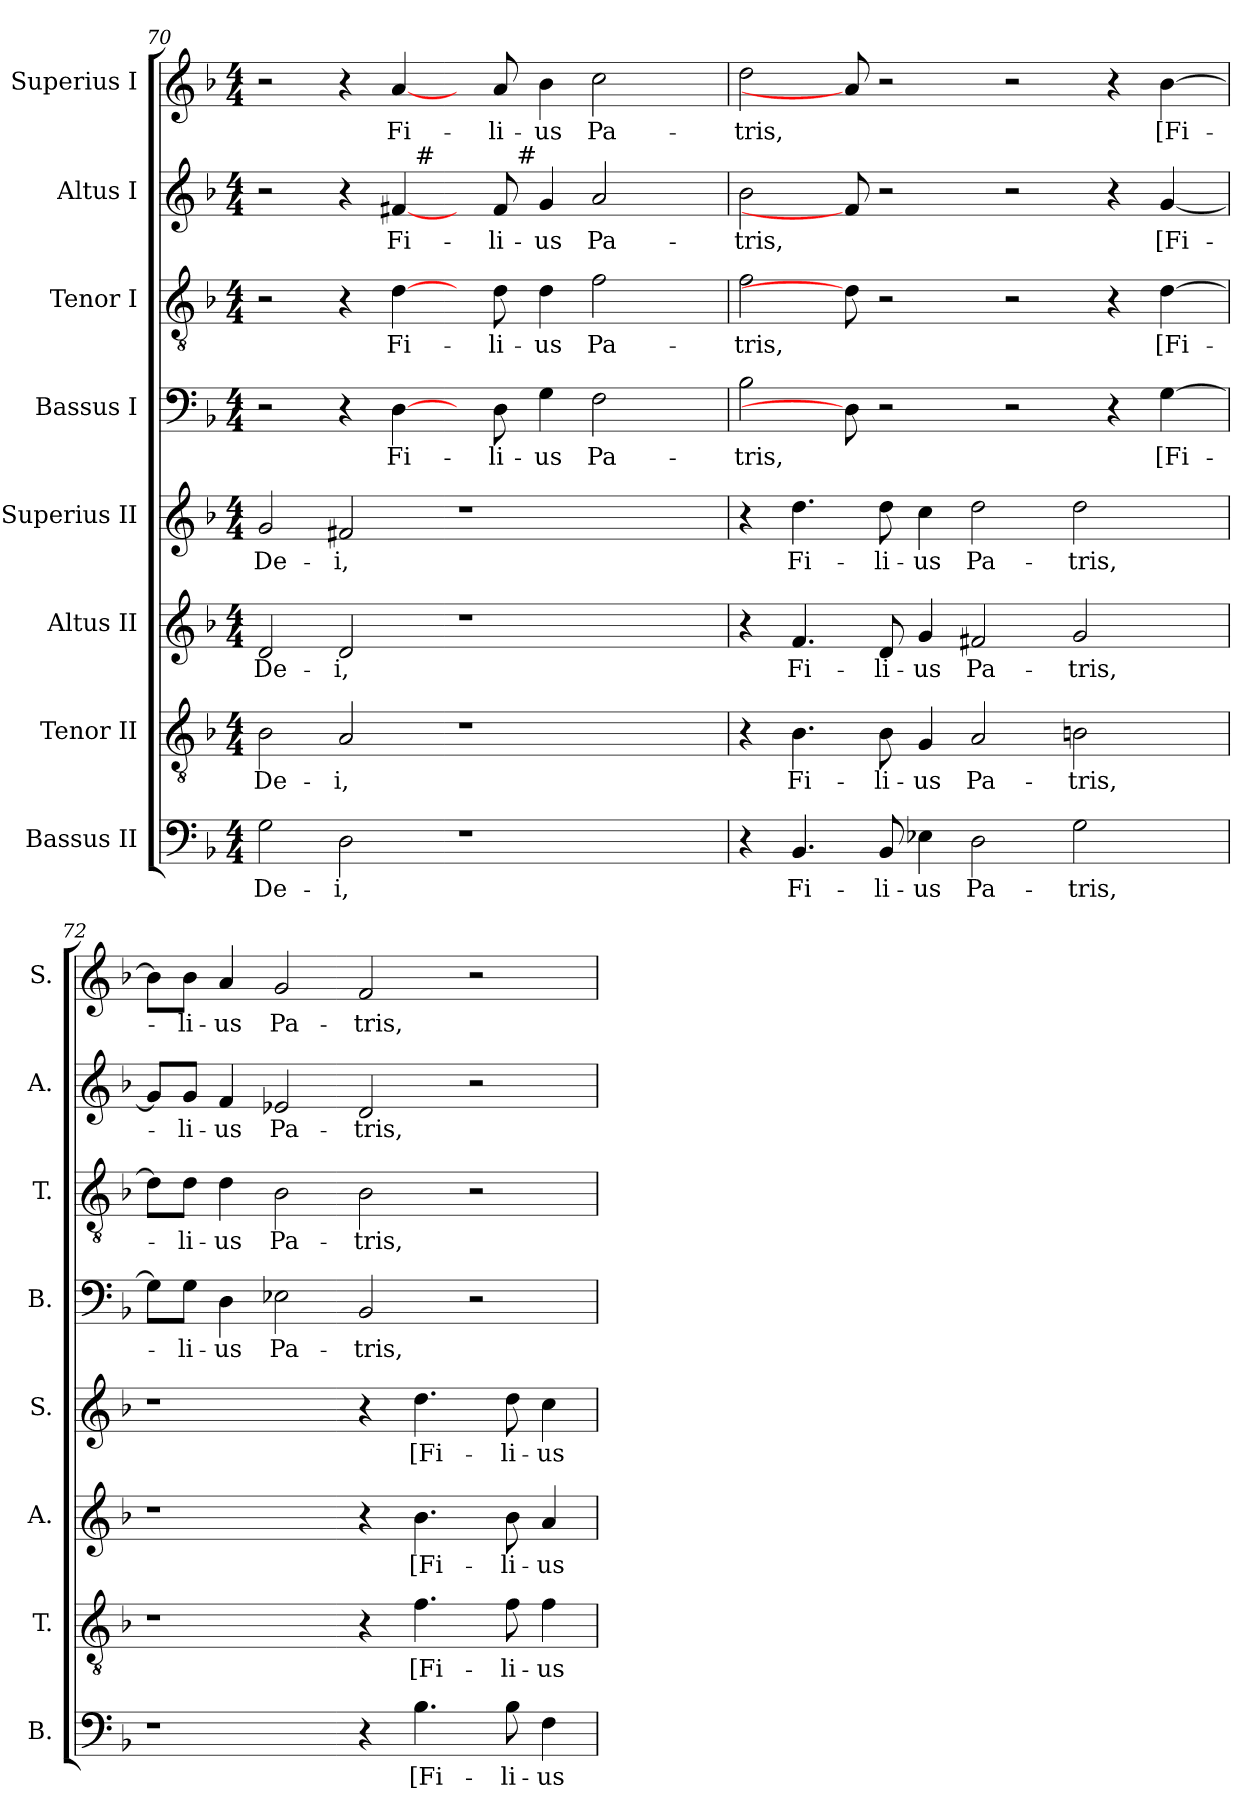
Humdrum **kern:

**kern	**text	**kern	**text	**kern	**text	**kern	**text	**kern	**text	**kern	**text	**kern	**text	**kern	**text
*part8	*part8	*part7	*part7	*part6	*part6	*part5	*part5	*part4	*part4	*part3	*part3	*part2	*part2	*part1	*part1
*staff8	*staff8	*staff7	*staff7	*staff6	*staff6	*staff5	*staff5	*staff4	*staff4	*staff3	*staff3	*staff2	*staff2	*staff1	*staff1
*I"Bassus II	*	*I"Tenor II	*	*I"Altus II	*	*I"Superius II	*	*I"Bassus I	*	*I"Tenor I	*	*I"Altus I	*	*I"Superius I	*
*I'B.	*	*I'T.	*	*I'A.	*	*I'S.	*	*I'B.	*	*I'T.	*	*I'A.	*	*I'S.	*
!!LO:LB:g=z
*clefF4	*	*clefGv2	*	*clefG2	*	*clefG2	*	*clefF4	*	*clefGv2	*	*clefG2	*	*clefG2	*
*	*	*ITrd7c12	*	*	*	*	*	*	*	*ITrd7c12	*	*	*	*	*
*k[b-]	*	*k[b-]	*	*k[b-]	*	*k[b-]	*	*k[b-]	*	*k[b-]	*	*k[b-]	*	*k[b-]	*
*d:	*	*d:	*	*d:	*	*d:	*	*d:	*	*d:	*	*d:	*	*d:	*
*M4/4	*	*M4/4	*	*M4/4	*	*M4/4	*	*M4/4	*	*M4/4	*	*M4/4	*	*M4/4	*
=70	=70	=70	=70	=70	=70	=70	=70	=70	=70	=70	=70	=70	=70	=70	=70
!	!LO:LY:b	!	!LO:LY:b	!	!LO:LY:b	!	!LO:LY:b	!	!	!	!	!	!	!	!
*	*	*	*	*	*	*	*	*	*	*	*	*^	*	*	*
*	*	*	*	*	*	*	*	*	*	*	*	*	*^	*	*	*
2G\	De-	2BB-\	De-	2d/	De-	2g/	De-	2r	.	2r	.	2r	2ryy	1ryy	.	2r	.
!	!LO:LY:b	!	!LO:LY:b	!	!LO:LY:b	!	!LO:LY:b	!	!	!	!	!	!	!	!	!	!
2D\	-i,	2AA/	-i,	2d/	-i,	2f#X/	-i,	4r	.	4r	.	4r	4ryy	.	.	4r	.
!	!	!	!	!	!	!	!	!	!LO:LY:b	!	!LO:LY:b	!	!	!	!LO:LY:b	!	!LO:LY:b
.	.	.	.	.	.	.	.	[4D\	Fi-	[4D\	Fi-	[4f#X/	16ryy	.	Fi-	[4a/	Fi-
!	!	!	!	!	!	!	!	!	!	!	!	!	!LO:TX:a:t=#	!	!	!	!
.	.	.	.	.	.	.	.	.	.	.	.	.	1ryy	.	.	.	.
1r	.	1r	.	1r	.	1r	.	8ryy	.	8ryy	.	8ryy	.	8.ryy	.	8ryy	.
!	!	!	!	!	!	!	!	!	!LO:LY:b	!	!LO:LY:b	!	!	!	!LO:LY:b	!	!LO:LY:b
.	.	.	.	.	.	.	.	8D\	-li-	8D\	-li-	8f#/	.	.	-li-	8a/	-li-
!	!	!	!	!	!	!	!	!	!	!	!	!	!	!LO:TX:a:t=#	!	!	!
.	.	.	.	.	.	.	.	.	.	.	.	.	.	2ryy	.	.	.
!	!	!	!	!	!	!	!	!	!LO:LY:b	!	!LO:LY:b	!	!	!	!LO:LY:b	!	!LO:LY:b
.	.	.	.	.	.	.	.	4G\	-us	4D\	-us	4g/	.	.	-us	4b-\	-us
!	!	!	!	!	!	!	!	!	!LO:LY:b	!	!LO:LY:b	!	!	!	!LO:LY:b	!	!LO:LY:b
.	.	.	.	.	.	.	.	2F\	Pa-	2F\	Pa-	2a/	.	.	Pa-	2cc\	Pa-
.	.	.	.	.	.	.	.	.	.	.	.	.	.	4ryy	.	.	.
.	.	.	.	.	.	.	.	.	.	.	.	.	8.ryy	.	.	.	.
.	.	.	.	.	.	.	.	.	.	.	.	.	.	16ryy	.	.	.
=71	=71	=71	=71	=71	=71	=71	=71	=71	=71	=71	=71	=71	=71	=71	=71	=71	=71
!	!	!	!	!	!	!	!	!	!LO:LY:b	!	!LO:LY:b	!	!	!	!LO:LY:b	!	!LO:LY:b
*	*	*	*	*	*	*	*	*	*	*	*	*v	*v	*v	*	*	*
4r	.	4r	.	4r	.	4r	.	2B-\	-tris,	2F\	-tris,	2b-\	-tris,	2dd\	-tris,
!	!LO:LY:b	!	!LO:LY:b	!	!LO:LY:b	!	!LO:LY:b	!	!	!	!	!	!	!	!
4.BB-/	Fi-	4.BB-\	Fi-	4.f/	Fi-	4.dd\	Fi-	.	.	.	.	.	.	.	.
.	.	.	.	.	.	.	.	8D\]	.	8D\]	.	8f#/]	.	8a/]	.
!	!LO:LY:b	!	!LO:LY:b	!	!LO:LY:b	!	!LO:LY:b	!	!	!	!	!	!	!	!
8BB-/	-li-	8BB-\	-li-	8d/	-li-	8dd\	-li-	2r	.	2r	.	2r	.	2r	.
!	!LO:LY:b	!	!LO:LY:b	!	!LO:LY:b	!	!LO:LY:b	!	!	!	!	!	!	!	!
4E-X\	-us	4GG/	-us	4g/	-us	4cc\	-us	.	.	.	.	.	.	.	.
!	!LO:LY:b	!	!LO:LY:b	!	!LO:LY:b	!	!LO:LY:b	!	!	!	!	!	!	!	!
2D\	Pa-	2AA/	Pa-	2f#X/	Pa-	2dd\	Pa-	.	.	.	.	.	.	.	.
.	.	.	.	.	.	.	.	2r	.	2r	.	2r	.	2r	.
!	!LO:LY:b	!	!LO:LY:b	!	!LO:LY:b	!	!LO:LY:b	!	!	!	!	!	!	!	!
2G\	-tris,	2BBn\	-tris,	2g/	-tris,	2dd\	-tris,	.	.	.	.	.	.	.	.
.	.	.	.	.	.	.	.	4r	.	4r	.	4r	.	4r	.
!	!	!	!	!	!	!	!	!	!LO:LY:b	!	!LO:LY:b	!	!LO:LY:b	!	!LO:LY:b
.	.	.	.	.	.	.	.	[>4G\	[Fi-	[>4D\	[Fi-	[<4g/	[Fi-	[>4b-\	[Fi-
8ryy	.	8ryy	.	8ryy	.	8ryy	.	.	.	.	.	.	.	.	.
=72	=72	=72	=72	=72	=72	=72	=72	=72	=72	=72	=72	=72	=72	=72	=72
1r	.	1r	.	1r	.	1r	.	8G\L]	.	8D\L]	.	8g/L]	.	8b-\L]	.
!	!	!	!	!	!	!	!	!	!LO:LY:b	!	!LO:LY:b	!	!LO:LY:b	!	!LO:LY:b
.	.	.	.	.	.	.	.	8G\J	-li-	8D\J	-li-	8g/J	-li-	8b-\J	-li-
!	!	!	!	!	!	!	!	!	!LO:LY:b	!	!LO:LY:b	!	!LO:LY:b	!	!LO:LY:b
.	.	.	.	.	.	.	.	4D\	-us	4D\	-us	4f/	-us	4a/	-us
!	!	!	!	!	!	!	!	!	!LO:LY:b	!	!LO:LY:b	!	!LO:LY:b	!	!LO:LY:b
.	.	.	.	.	.	.	.	2E-X\	Pa-	2BB-\	Pa-	2e-X/	Pa-	2g/	Pa-
!	!	!	!	!	!	!	!	!	!LO:LY:b	!	!LO:LY:b	!	!LO:LY:b	!	!LO:LY:b
4r	.	4r	.	4r	.	4r	.	2BB-/	-tris,	2BB-\	-tris,	2d/	-tris,	2f/	-tris,
!	!LO:LY:b	!	!LO:LY:b	!	!LO:LY:b	!	!LO:LY:b	!	!	!	!	!	!	!	!
4.B-\	[Fi-	4.F\	[Fi-	4.b-\	[Fi-	4.dd\	[Fi-	.	.	.	.	.	.	.	.
.	.	.	.	.	.	.	.	2r	.	2r	.	2r	.	2r	.
!	!LO:LY:b	!	!LO:LY:b	!	!LO:LY:b	!	!LO:LY:b	!	!	!	!	!	!	!	!
8B-\	-li-	8F\	-li-	8b-\	-li-	8dd\	-li-	.	.	.	.	.	.	.	.
!	!LO:LY:b	!	!LO:LY:b	!	!LO:LY:b	!	!LO:LY:b	!	!	!	!	!	!	!	!
4F\	-us	4F\	-us	4a/	-us	4cc\	-us	.	.	.	.	.	.	.	.
=	=	=	=	=	=	=	=	=	=	=	=	=	=	=	=
*-	*-	*-	*-	*-	*-	*-	*-	*-	*-	*-	*-	*-	*-	*-	*-
